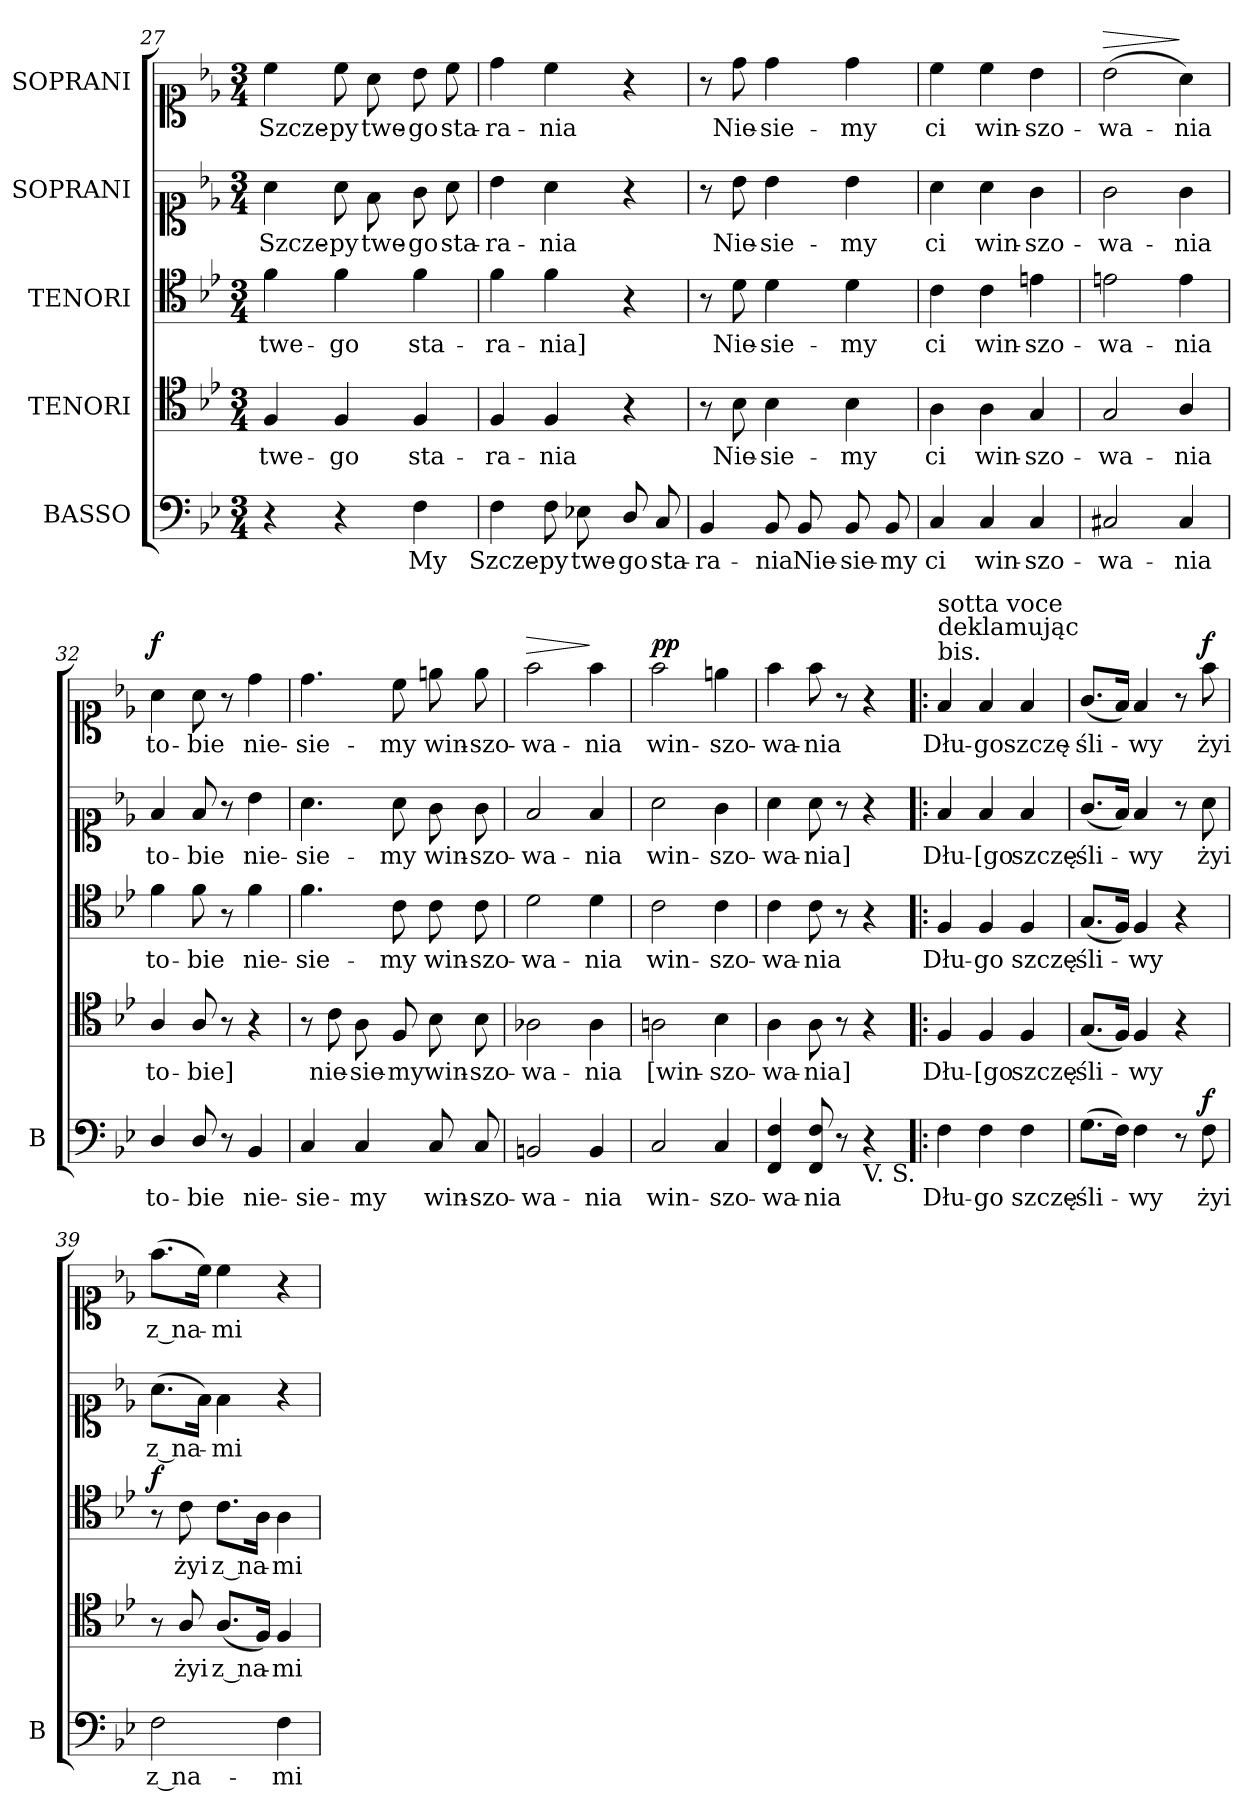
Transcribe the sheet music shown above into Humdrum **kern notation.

**kern	**text	**dynam	**kern	**text	**kern	**text	**dynam	**kern	**text	**kern	**text	**dynam
*part5	*part5	*part5	*part4	*part4	*part3	*part3	*part3	*part2	*part2	*part1	*part1	*part1
*staff5	*staff5	*staff5	*staff4	*staff4	*staff3	*staff3	*staff3	*staff2	*staff2	*staff1	*staff1	*staff1
*I"BASSO	*	*	*I"TENORI	*	*I"TENORI	*	*	*I"SOPRANI	*	*I"SOPRANI	*	*
*I'B	*	*	*	*	*	*	*	*	*	*	*	*
*clefF4	*	*	*clefC4	*	*clefC4	*	*	*clefC1	*	*clefC1	*	*
*k[b-e-]	*	*	*k[b-e-]	*	*k[b-e-]	*	*	*k[b-e-]	*	*k[b-e-]	*	*
*B-:	*	*	*B-:	*	*B-:	*	*	*B-:	*	*B-:	*	*
*M3/4	*	*	*M3/4	*	*M3/4	*	*	*M3/4	*	*M3/4	*	*
=27	=27	=27	=27	=27	=27	=27	=27	=27	=27	=27	=27	=27
4r	.	.	4F/	twe-	4f\	twe-	.	4a\	Szcze-	4cc\	Szcze-	.
4r	.	.	4F/	-go	4f\	-go	.	8a\	-py	8cc\	-py	.
.	.	.	.	.	.	.	.	8f\	twe-	8a\	twe-	.
4F\	My	.	4F/	sta-	4f\	sta-	.	8g\	-go	8b-\	-go	.
.	.	.	.	.	.	.	.	8a\	sta-	8cc\	sta-	.
=28	=28	=28	=28	=28	=28	=28	=28	=28	=28	=28	=28	=28
4F\	Szcze-	.	4F/	-ra-	4f\	-ra-	.	4b-\	-ra-	4dd\	-ra-	.
8F\	-py	.	4F/	-nia	4f\	-nia]	.	4a\	-nia	4cc\	-nia	.
8E-X\	twe-	.	.	.	.	.	.	.	.	.	.	.
8D/	-go	.	4r	.	4r	.	.	4r	.	4r	.	.
8C/	sta-	.	.	.	.	.	.	.	.	.	.	.
=29	=29	=29	=29	=29	=29	=29	=29	=29	=29	=29	=29	=29
4BB-/	-ra-	.	8r	.	8r	.	.	8r	.	8r	.	.
.	.	.	8B-\	Nie-	8d\	Nie-	.	8b-\	Nie-	8dd\	Nie-	.
8BB-/	-nia	.	4B-\	-sie-	4d\	-sie-	.	4b-\	-sie-	4dd\	-sie-	.
8BB-/	Nie-	.	.	.	.	.	.	.	.	.	.	.
8BB-/	-sie-	.	4B-\	-my	4d\	-my	.	4b-\	-my	4dd\	-my	.
8BB-/	-my	.	.	.	.	.	.	.	.	.	.	.
=30	=30	=30	=30	=30	=30	=30	=30	=30	=30	=30	=30	=30
4C/	ci	.	4A\	ci	4c\	ci	.	4a\	ci	4cc\	ci	.
4C/	win-	.	4A\	win-	4c\	win-	.	4a\	win-	4cc\	win-	.
4C/	-szo-	.	4G/	-szo-	4en\	-szo-	.	4g\	-szo-	4b-\	-szo-	.
=31	=31	=31	=31	=31	=31	=31	=31	=31	=31	=31	=31	=31
!	!	!	!	!	!	!	!	!	!	!	!	!LO:HP:a
2C#X/	-wa-	.	2G/	-wa-	2en\	-wa-	.	2g\	-wa-	(2b-\	-wa-	>
4C#/	-nia	.	4A/	-nia	4e\	-nia	.	4g\	-nia	4a\)	-nia	]
=32	=32	=32	=32	=32	=32	=32	=32	=32	=32	=32	=32	=32
!	!	!	!	!	!	!	!	!	!	!	!	!LO:DY:a
4D/	to-	.	4A/	to-	4f\	to-	.	4f/	to-	4a\	to-	f
8D/	-bie	.	8A/	-bie]	8f\	-bie	.	8f/	-bie	8a\	-bie	.
8r	.	.	8r	.	8r	.	.	8r	.	8r	.	.
4BB-/	nie-	.	4r	.	4f\	nie-	.	4b-\	nie-	4dd\	nie-	.
=33	=33	=33	=33	=33	=33	=33	=33	=33	=33	=33	=33	=33
4C/	-sie-	.	8r	.	4.f\	-sie-	.	4.a\	-sie-	4.dd\	-sie-	.
.	.	.	8c\	nie-	.	.	.	.	.	.	.	.
4C/	-my	.	8A\	-sie-	.	.	.	.	.	.	.	.
.	.	.	8F/	-my	8c\	-my	.	8a\	-my	8cc\	-my	.
8C/	win-	.	8B-\	win-	8c\	win-	.	8g\	win-	8een\	win-	.
8C/	-szo-	.	8B-\	-szo-	8c\	-szo-	.	8g\	-szo-	8ee\	-szo-	.
=34	=34	=34	=34	=34	=34	=34	=34	=34	=34	=34	=34	=34
!	!	!	!	!	!	!	!	!	!	!	!	!LO:HP:a
2BBn/	-wa-	.	2A-X\	-wa-	2d\	-wa-	.	2f/	-wa-	2ff\	-wa-	>
4BB/	-nia	.	4A-\	-nia	4d\	-nia	.	4f/	-nia	4ff\	-nia	]
=35	=35	=35	=35	=35	=35	=35	=35	=35	=35	=35	=35	=35
!	!	!	!	!	!	!	!	!	!	!	!	!LO:DY:a
2C/	win-	.	2An\	[win-	2c\	win-	.	2a\	win-	2ff\	win-	pp
4C/	-szo-	.	4B-\	-szo-	4c\	-szo-	.	4g\	-szo-	4een\	-szo-	.
=36	=36	=36	=36	=36	=36	=36	=36	=36	=36	=36	=36	=36
4FF/ 4F/	-wa-	.	4A\	-wa-	4c\	-wa-	.	4a\	-wa-	4ff\	-wa-	.
8FF/ 8F/	-nia	.	8A\	-nia]	8c\	-nia	.	8a\	-nia]	8ff\	-nia	.
8r	.	.	8r	.	8r	.	.	8r	.	8r	.	.
!LO:TX:b:t=V. S.	!	!	!	!	!	!	!	!	!	!	!	!
4r	.	.	4r	.	4r	.	.	4r	.	4r	.	.
=37!|:	=37!|:	=37!|:	=37!|:	=37!|:	=37!|:	=37!|:	=37!|:	=37!|:	=37!|:	=37!|:	=37!|:	=37!|:
!	!	!	!	!	!	!	!	!	!	!LO:TX:a:t=bis.	!	!
!	!	!	!	!	!	!	!	!	!	!LO:TX:a:t=sotta voce\ndeklamując	!	!
4F\	Dłu-	.	4F/	Dłu-	4F/	Dłu-	.	4f/	Dłu-	4f/	Dłu-	.
4F\	-go	.	4F/	-[go	4F/	-go	.	4f/	-[go	4f/	-go	.
4F\	szczę-	.	4F/	szczę-	4F/	szczę-	.	4f/	szczę-	4f/	szczę-	.
=38	=38	=38	=38	=38	=38	=38	=38	=38	=38	=38	=38	=38
(8.G\L	-śli-	.	(8.G/L	-śli-	(8.G/L	-śli-	.	(8.g/L	-śli-	(8.g/L	-śli-	.
16F\Jk)	.	.	16F/Jk)	.	16F/Jk)	.	.	16f/Jk)	.	16f/Jk)	.	.
4F\	-wy	.	4F/	-wy	4F/	-wy	.	4f/	-wy	4f/	-wy	.
8r	.	.	4r	.	4r	.	.	8r	.	8r	.	.
!	!	!LO:DY:a	!	!	!	!	!	!	!	!	!	!LO:DY:a
8F\	żyi	f	.	.	.	.	.	8a\	żyi	8ff\	żyi	f
=39	=39	=39	=39	=39	=39	=39	=39	=39	=39	=39	=39	=39
!	!	!	!	!	!	!	!LO:DY:a	!	!	!	!	!
2F\	z na-	.	8r	.	8r	.	f	(8.a\L	z na-	(8.ff\L	z na-	.
.	.	.	8A/	żyi	8c\	żyi	.	.	.	.	.	.
.	.	.	.	.	.	.	.	16f\Jk)	.	16cc\Jk)	.	.
.	.	.	(8.A/L	z na-	8.c\L	z na-	.	4f\	-mi	4cc\	-mi	.
.	.	.	16F/Jk)	.	16A\Jk	.	.	.	.	.	.	.
4F\	-mi	.	4F/	-mi	4A\	-mi	.	4r	.	4r	.	.
=	=	=	=	=	=	=	=	=	=	=	=	=
*-	*-	*-	*-	*-	*-	*-	*-	*-	*-	*-	*-	*-
